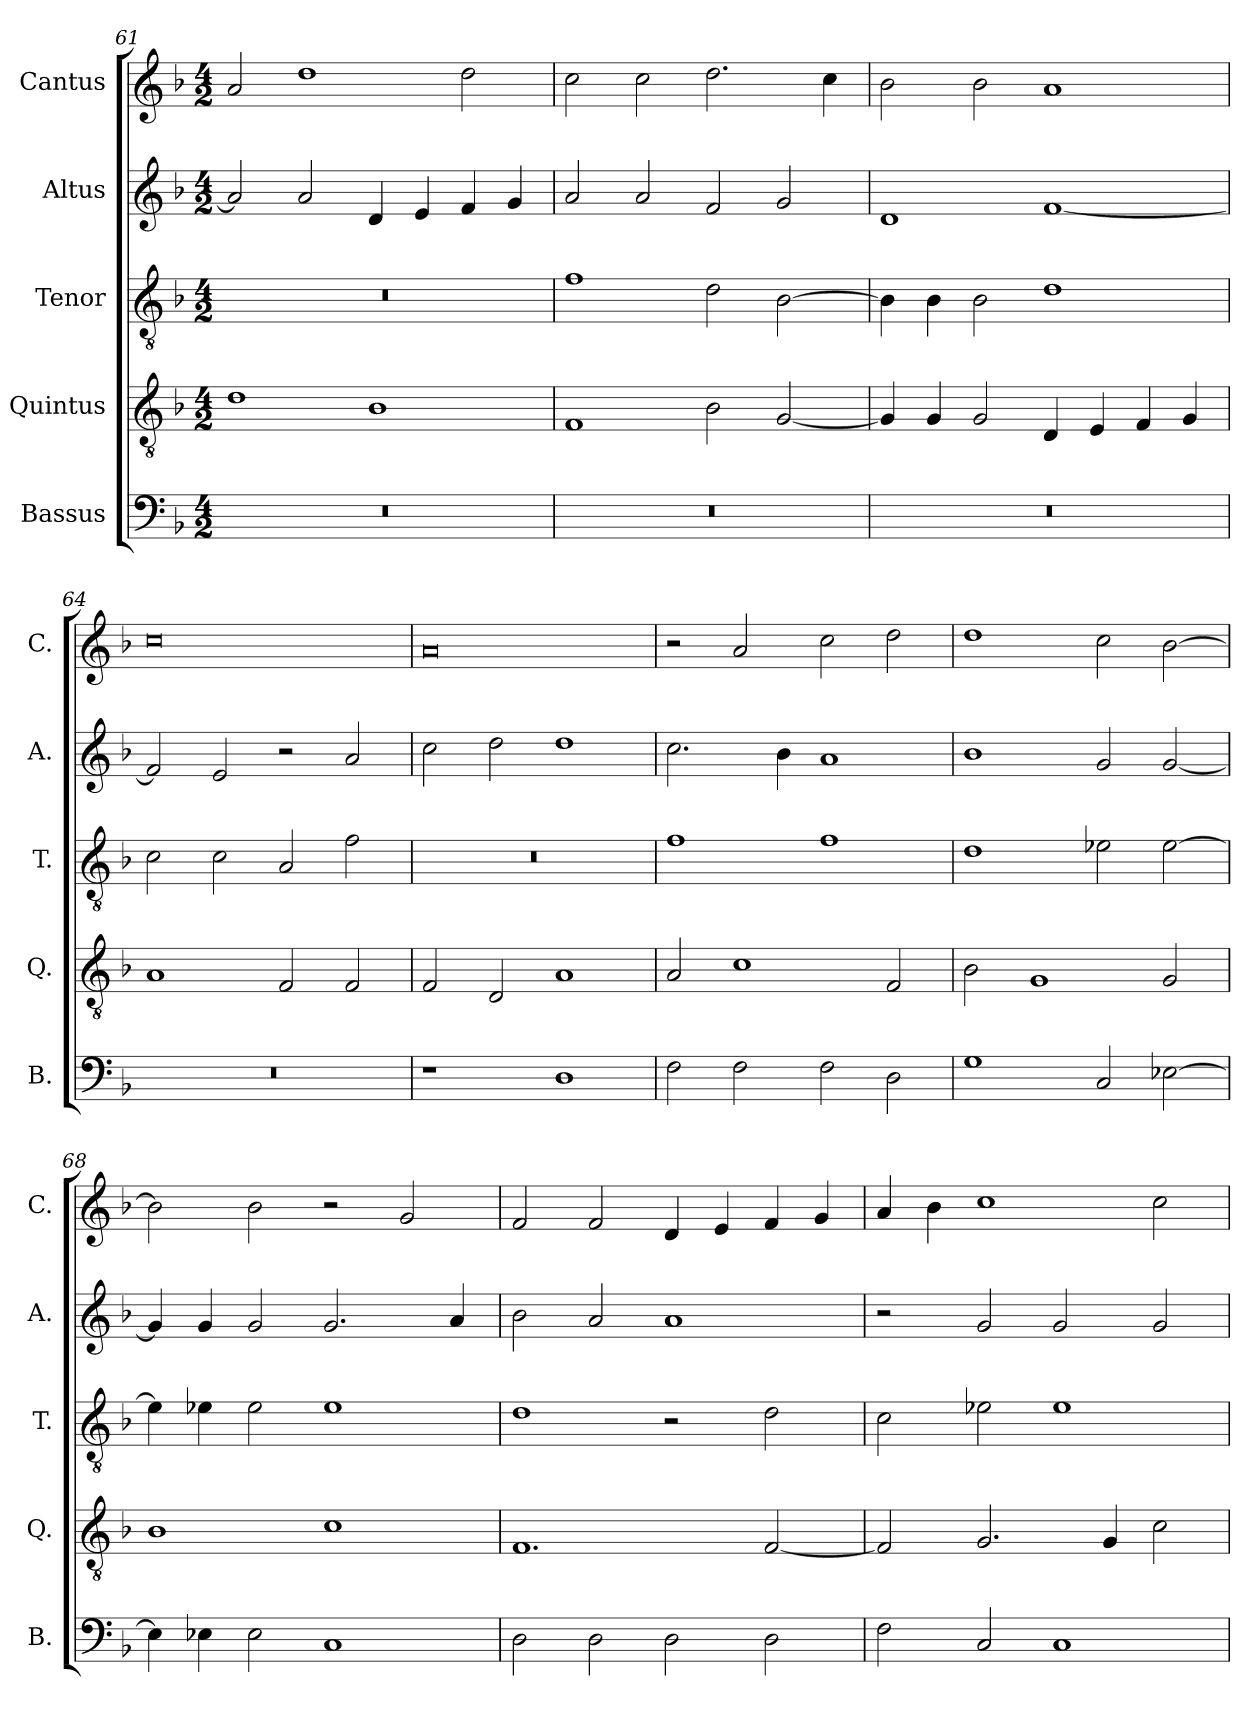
**kern	**kern	**kern	**kern	**kern
*part5	*part4	*part3	*part2	*part1
*staff5	*staff4	*staff3	*staff2	*staff1
*I"Bassus	*I"Quintus	*I"Tenor	*I"Altus	*I"Cantus
*I'B.	*I'Q.	*I'T.	*I'A.	*I'C.
*clefF4	*clefGv2	*clefGv2	*clefG2	*clefG2
*k[b-]	*k[b-]	*k[b-]	*k[b-]	*k[b-]
*F:	*F:	*F:	*F:	*F:
*M4/2	*M4/2	*M4/2	*M4/2	*M4/2
=61	=61	=61	=61	=61
0r	1d	0r	2a/]	2a/
.	.	.	2a/	1dd
.	1B-	.	4d/	.
.	.	.	4e/	.
.	.	.	4f/	2dd\
.	.	.	4g/	.
=62	=62	=62	=62	=62
0r	1F	1f	2a/	2cc\
.	.	.	2a/	2cc\
.	2B-\	2d\	2f/	2.dd\
.	[2G/	[2B-\	2g/	.
.	.	.	.	4cc\
=63	=63	=63	=63	=63
0r	4G/]	4B-\]	1d	2b-\
.	4G/	4B-\	.	.
.	2G/	2B-\	.	2b-\
.	4D/	1d	[1f	1a
.	4E/	.	.	.
.	4F/	.	.	.
.	4G/	.	.	.
=64	=64	=64	=64	=64
0r	1A	2c\	2f/]	0cc
.	.	2c\	2e/	.
.	2F/	2A/	2r	.
.	2F/	2f\	2a/	.
=65	=65	=65	=65	=65
1r	2F/	0r	2cc\	0a
.	2D/	.	2dd\	.
1D	1A	.	1dd	.
=66	=66	=66	=66	=66
2F\	2A/	1f	2.cc\	2r
2F\	1c	.	.	2a/
.	.	.	4b-\	.
2F\	.	1f	1a	2cc\
2D\	2F/	.	.	2dd\
=67	=67	=67	=67	=67
1G	2B-\	1d	1b-	1dd
.	1G	.	.	.
2C/	.	2e-X\	2g/	2cc\
[2E-X\	2G/	[2e-\	[2g/	[2b-\
=68	=68	=68	=68	=68
4E-\]	1B-	4e-\]	4g/]	2b-\]
4E-X\	.	4e-X\	4g/	.
2E-\	.	2e-\	2g/	2b-\
1C	1c	1e-	2.g/	2r
.	.	.	.	2g/
.	.	.	4a/	.
=69	=69	=69	=69	=69
2D\	1.F	1d	2b-\	2f/
2D\	.	.	2a/	2f/
2D\	.	2r	1a	4d/
.	.	.	.	4e/
2D\	[2F/	2d\	.	4f/
.	.	.	.	4g/
=70	=70	=70	=70	=70
2F\	2F/]	2c\	2r	4a/
.	.	.	.	4b-\
2C/	2.G/	2e-X\	2g/	1cc
1C	.	1e-	2g/	.
.	4G/	.	.	.
.	2c\	.	2g/	2cc\
=	=	=	=	=
*-	*-	*-	*-	*-
